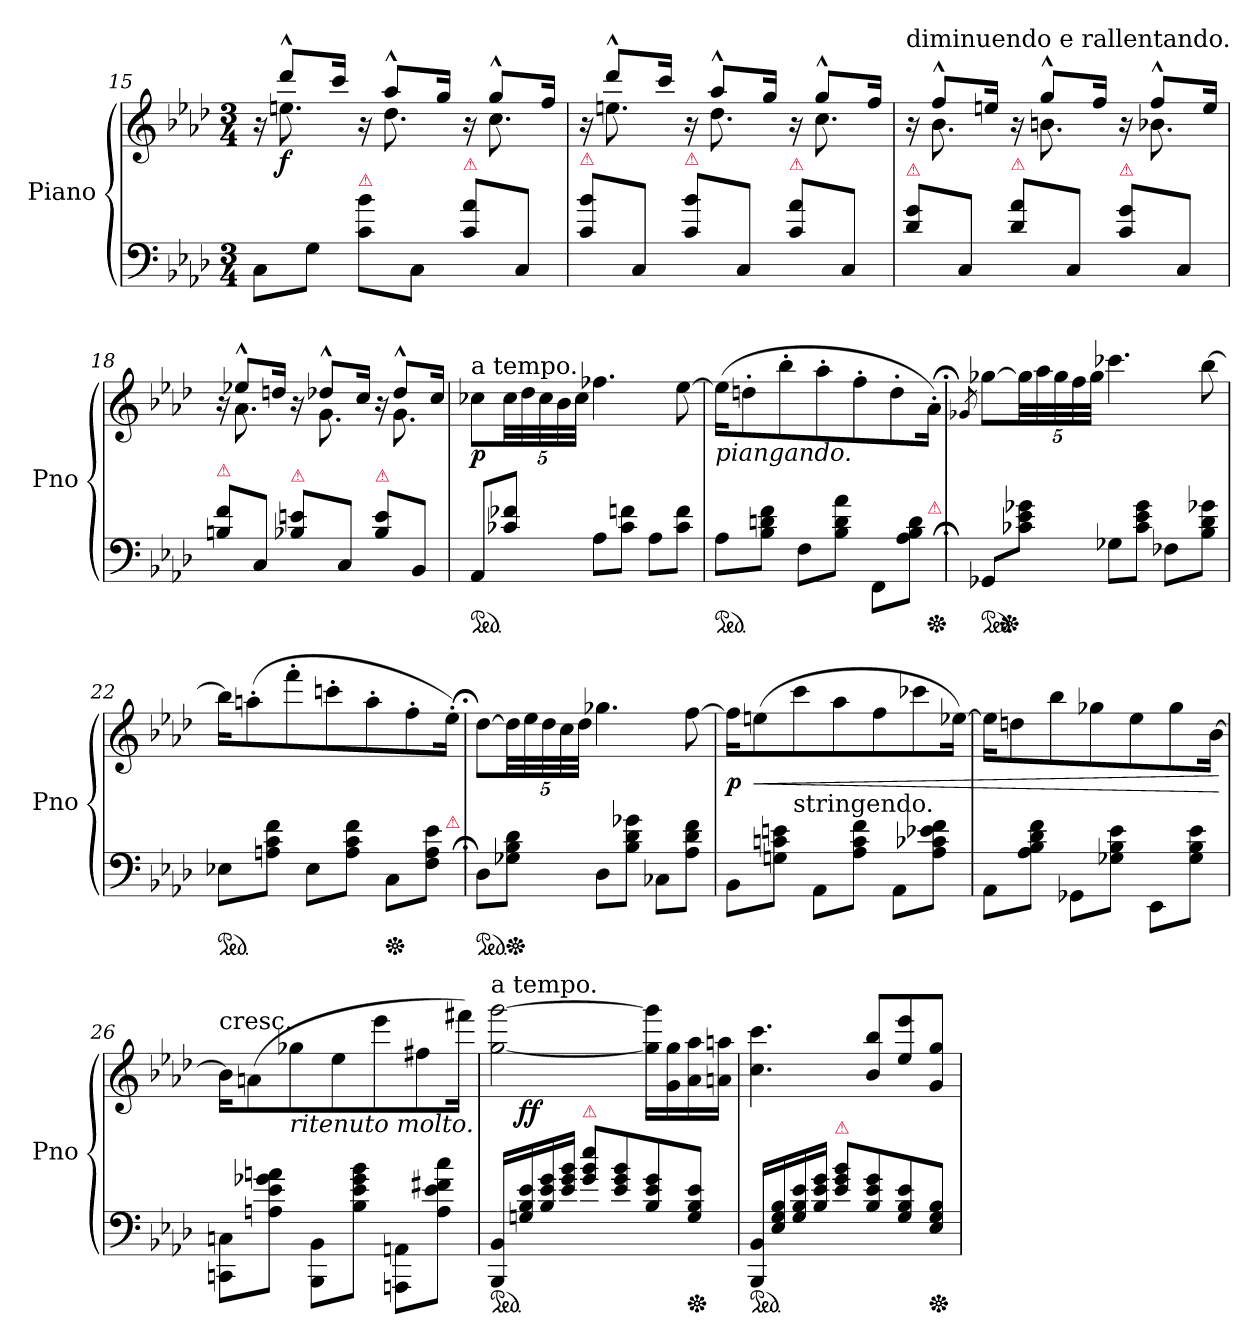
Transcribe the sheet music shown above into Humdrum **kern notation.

**kern	**kern	**dynam
*part2	*part1	*part1
*staff2	*staff1	*staff1
*I"Piano	*I"Piano	*
*I'Pno	*I'Pno	*
*clefF4	*clefG2	*
*k[b-e-a-d-]	*k[b-e-a-d-]	*
*A-:	*A-:	*
*M3/4	*M3/4	*
=15	=15	=15
*	*^	*
8C\L	16r	16ryy	.
.	8ddd-^^/L	8.een\	f
8G\J	.	.	.
.	16ccc/Jk	.	.
!LO:TX:a:color=crimson:t=⚠	!	!	!
8c\ 8b-\L	16r	16ryy	.
.	8aa-^^/L	8.dd-\	.
8C\J	.	.	.
.	16gg/Jk	.	.
!LO:TX:a:color=crimson:t=⚠	!	!	!
8c\ 8a-\L	16r	16ryy	.
.	8gg^^/L	8.cc\	.
8C/J	.	.	.
.	16ff/Jk	.	.
=16	=16	=16	=16
!LO:TX:a:color=crimson:t=⚠	!	!	!
8c\ 8b-\L	16r	16ryy	.
.	8ddd-^^/L	8.een\	.
8C/J	.	.	.
.	16ccc/Jk	.	.
!LO:TX:a:color=crimson:t=⚠	!	!	!
8c\ 8b-\L	16r	16ryy	.
.	8aa-^^/L	8.dd-\	.
8C/J	.	.	.
.	16gg/Jk	.	.
!LO:TX:a:color=crimson:t=⚠	!	!	!
8c\ 8a-\L	16r	16ryy	.
.	8gg^^/L	8.cc\	.
8C/J	.	.	.
.	16ff/Jk	.	.
=17	=17	=17	=17
!	!LO:TX:t=diminuendo e rallentando.	!	!
!LO:TX:a:color=crimson:t=⚠	!	!	!
8d-\ 8g\L	16r	16ryy	.
.	8ff^^/L	8.b-\	.
8C/J	.	.	.
.	16een/Jk	.	.
!LO:TX:a:color=crimson:t=⚠	!	!	!
8d-\ 8a-\L	16r	16ryy	.
.	8gg^^/L	8.bn\	.
8C/J	.	.	.
.	16ff/Jk	.	.
!LO:TX:a:color=crimson:t=⚠	!	!	!
8c\ 8g\L	16r	16ryy	.
.	8ff^^/L	8.b-X\	.
8C/J	.	.	.
.	16ee/Jk	.	.
=18	=18	=18	=18
!LO:TX:a:color=crimson:t=⚠	!	!	!
8Bn\ 8f\L	16r	16ryy	.
.	8ee-X^^/L	8.a-\	.
8C/J	.	.	.
.	16ddn/Jk	.	.
!LO:TX:a:color=crimson:t=⚠	!	!	!
8B-X\ 8en\L	16r	16ryy	.
.	8dd-X^^/L	8.g\	.
8C/J	.	.	.
.	16cc/Jk	.	.
!LO:TX:a:color=crimson:t=⚠	!	!	!
8B-\ 8e\L	16r	16ryy	.
.	8dd-^^/L	8.g\	.
8BB-/J	.	.	.
.	16cc/Jk	.	.
*	*v	*v	*
=19	=19	=19
!	!LO:TX:a:t=a tempo.	!
!LO:TX:a:color=crimson:t=⚠	!	!
*ped	*	*
8AA-/L	8cc-X\L	p
8c-X\ 8f-X\J	40cc-\LL	.
.	40dd-\	.
.	40cc-\	.
.	40b-\	.
.	40cc-\JJJ	.
8A-\L	4.ff-X\	.
8c-\ 8fn\J	.	.
8A-\L	.	.
8c-\ 8f\J	[8ee-\	.
=20	=20	=20
!	!LO:TX:b:i:t=piangando.	!
*^	*	*
*ped	*	*	*
8A-\L	2ryy	(16ee-\KL]	.
.	.	8ddn'\	.
8B-\ 8dn\ 8f\J	.	.	.
.	.	8bb-'\	.
8F\L	.	.	.
.	.	8aa-'\	.
8B-\ 8d\ 8a-\J	.	.	.
.	.	8ff'\	.
8FF\L	8.ryy	.	.
.	.	8dd'\	.
8A-\ 8B-\ 8d\J	.	.	.
!	!LO:TX:a:color=crimson:t=⚠	!	!
*Xped	*	*	*
.	16ryy	16a-'\Jk)	.
=21;	=21;	=21;	=21;
.	.	8qg-X/	.
!LO:TX:a:color=crimson:t=⚠	!	!	!
*ped	*	*	*
8GG-X/L	16ryy	[8gg-X\L	.
*Xped	*	*	*
.	2ryy	.	.
8c-X\ 8e-\ 8g-X\J	.	40gg-\LL]	.
.	.	40aa-\	.
.	.	40gg-\	.
.	.	40ff\	.
.	.	40gg-\JJJ	.
8G-X\L	.	4.ccc-X\	.
8c-\ 8e-\ 8g-\J	.	.	.
8F-X\L	.	.	.
.	8.ryy	.	.
8B-\ 8d-\ 8g-X\J	.	[8bb-\	.
=22	=22	=22	=22
*ped	*	*	*
8E-X\L	2ryy	16bb-\KL]	.
.	.	(8aan'\	.
8An\ 8c\ 8f\J	.	.	.
.	.	8fff'\	.
8E-\L	.	.	.
.	.	8cccn'\	.
8A\ 8c\ 8f\J	.	.	.
.	.	8aa'\	.
*Xped	*	*	*
8C\L	8.ryy	.	.
.	.	8ff'\	.
8F\ 8A\ 8e-\J	.	.	.
!	!LO:TX:a:color=crimson:t=⚠	!	!
.	16ryy	16ee-'\Jk)	.
*v	*v	*	*
=23;	=23;	=23;
*ped	*	*
8D-\L	[8dd-\L	.
*Xped	*	*
8G-X\ 8B-\ 8d-\J	40dd-\LL]	.
.	40ee-\	.
.	40dd-\	.
.	40cc\	.
.	40dd-\JJJ	.
8D-\L	4.gg-X\	.
8B-\ 8d-\ 8g-X\J	.	.
8C-X\L	.	.
8A-\ 8d-\ 8f\J	[8ff\	.
=24	=24	=24
8BB-\L	16ff\KL]	p
!	!	!LO:HP:b
.	(8een\	<
8Gn\ 8cn\ 8en\J	.	.
!	!LO:TX:b:t=stringendo.	!
.	8ccc\	.
8AA-\L	.	.
.	8aa-\	.
8A-\ 8c\ 8f\J	.	.
.	8ff\	.
8AA-\L	.	.
.	8ccc-X\	.
8A-\ 8c-X\ 8e-X\ 8f\J	.	.
.	[16ee-X\Jk)	.
=25	=25	=25
8AA-\L	16ee-\KL]	.
.	8ddn\	.
8A-\ 8B-\ 8d-\ 8f\J	.	.
.	8bb-\	.
8GG-X\L	.	.
.	8gg-X\	.
8G-X\ 8B-\ 8e-\J	.	.
.	8ee-\	.
8EE-\L	.	.
.	8gg-\	.
8G-\ 8B-\ 8e-\J	.	.
.	[16b-\Jk	.
.	.	[
=26	=26	=26
!	!LO:TX:t=cresc.	!
8CCn\ 8Cn\L	16b-\KL]	.
.	(8an\	.
8An\ 8e-\ 8g-X\ 8an\J	.	.
!	!LO:TX:b:i:t=ritenuto molto.	!
.	8gg-X\	.
8BBB-\ 8BB-\L	.	.
.	8ee-\	.
8B-\ 8e-\ 8g-\ 8b-\J	.	.
.	8eee-\	.
8AAAn\ 8AAn\L	.	.
.	8ff#X\	.
8A\ 8e-\ 8f#X\ 8cc\J	.	.
.	16fff#X\Jk)	.
=27	=27	=27
*	*^	*
!	!LO:TX:a:t=a tempo.	!	!
!LO:TX:a:color=crimson:t=⚠	!	!	!
*ped	*	*	*
16BBB-/ 16BB-/LL	[2gg\ [2ggg\	16ryy	.
16Gn/ 16B-/ 16e-/	.	2ryy	ff
16B-/ 16e-/ 16g/	.	.	.
16e-\ 16g\ 16b-\JJ	.	.	.
!LO:TX:a:color=crimson:t=⚠	!	!	!
8g\ 8b-\ 8ee-\L	.	.	.
8e-\ 8g\ 8b-\	.	.	.
8B-/ 8e-/ 8g/	16gg]\ 16ggg]\LL	.	.
.	16g\ 16gg\	8.ryy	.
*Xped	*	*	*
8G/ 8B-/ 8e-/J	16a-\ 16aa-\	.	.
.	16an\ 16aan\JJ	.	.
*	*v	*v	*
=28	=28	=28
*ped	*	*
16BBB-/ 16BB-/LL	4.cc\ 4.ccc\	.
16E-/ 16G/ 16B-/	.	.
16G/ 16B-/ 16e-/	.	.
16B-/ 16e-/ 16g/JJ	.	.
!LO:TX:a:color=crimson:t=⚠	!	!
8e-\ 8g\ 8b-\L	.	.
8B-/ 8e-/ 8g/	8b-/ 8bb-/L	.
8G/ 8B-/ 8e-/	8ee-/ 8eee-/	.
*Xped	*	*
8E-/ 8G/ 8B-/J	8g/ 8gg/J	.
=	=	=
*-	*-	*-
